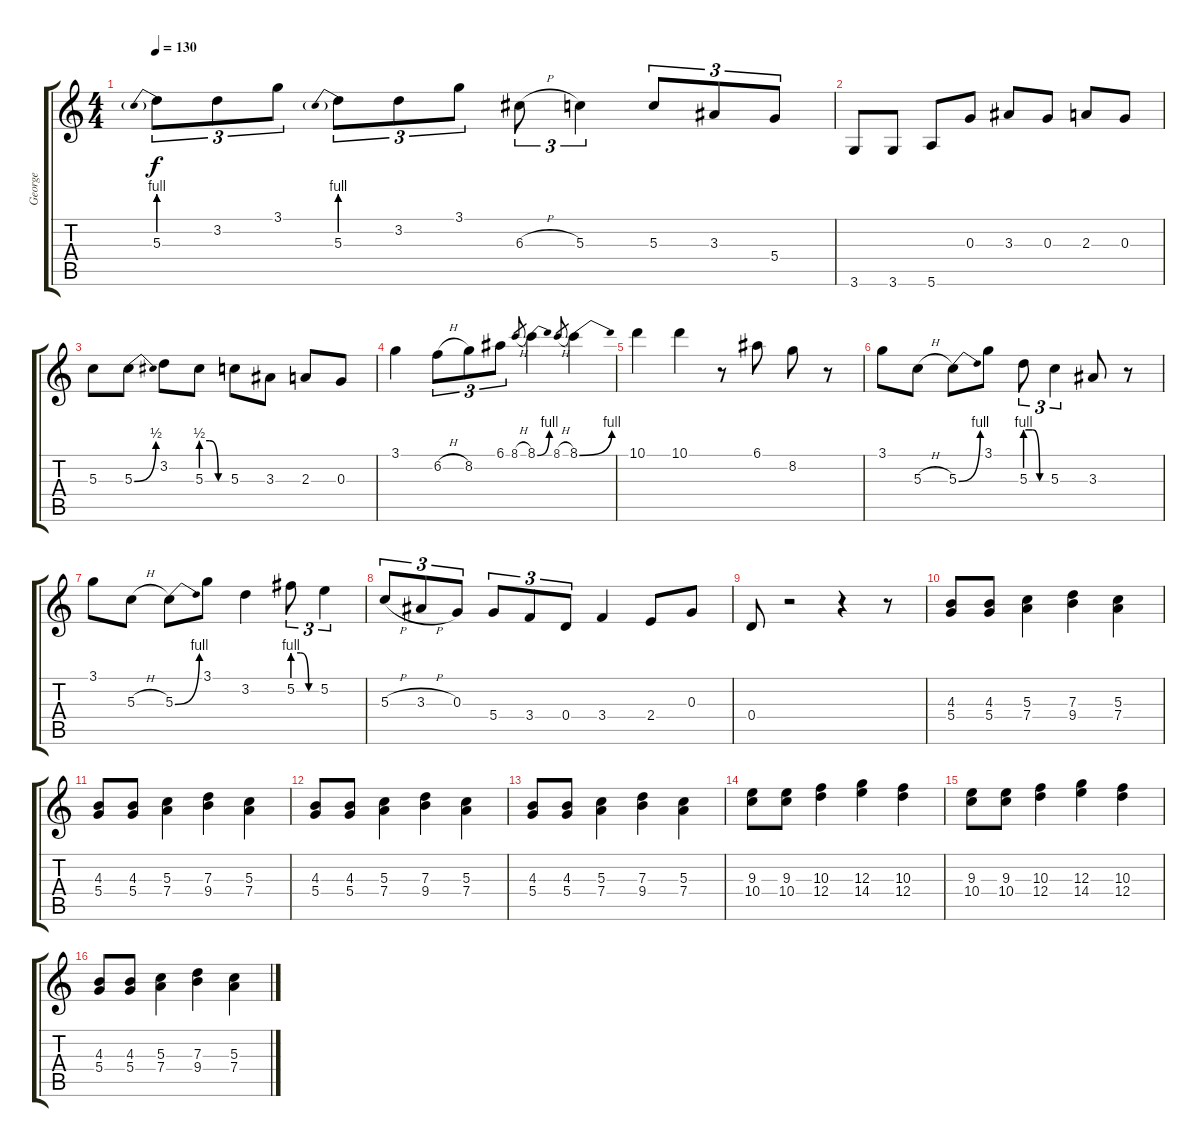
\track ("George" "George") {instrument electricguitarclean}
\staff {score tabs}
\tuning (E4 B3 G3 D3 A2 E2) {hide}
\ts (4 4)
\tempo 130
\clef g2
\ks c
5.3{be (prebend 0 4 60 4)}.8{tu (3 2) dy f} 3.2.8{tu (3 2)} 3.1.8{tu (3 2)} 5.3{be (prebend 0 4 60 4)}.8{tu (3 2)} 3.2.8{tu (3 2)} 3.1.8{tu (3 2)} 6.3{h}.8{tu (3 2)} 5.3.4{tu (3 2)} 5.3.8{tu (3 2)} 3.3.8{tu (3 2)} 5.4.8{tu (3 2)} |
3.6.8 3.6.8 5.6.8 0.3.8 3.3.8 0.3.8 2.3.8 0.3.8 |
5.3.8 5.3{be (bend 0 0 60 2)}.8 3.2.8 5.3{be (custom 0 2 20 2 40 0 60 0)}.8 5.3.8 3.3.8 2.3.8 0.3.8 |
3.1.4 6.2{h}.8{tu (3 2)} 8.2.8{tu (3 2)} 6.1.8{tu (3 2)} 8.1{h}.8{gr} 8.1{be (bend 0 0 60 4)}.4 8.1{h}.8{gr} 8.1{be (bend 0 0 60 4)}.4 |
10.1.4 10.1.4 r.8 6.1.8 8.2.8 r.8 |
3.1.8 5.3{h}.8 5.3{be (bend 0 0 60 4)}.8 3.1.8 5.3{be (custom 0 4 20 4 40 0 60 0)}.8{tu (3 2)} 5.3.4{tu (3 2)} 3.3.8 r.8 |
3.1.8 5.3{h}.8 5.3{be (bend 0 0 60 4)}.8 3.1.8 3.2.4 5.2{be (custom 0 4 20 4 40 0 60 0)}.8{tu (3 2)} 5.2.4{tu (3 2)} |
5.3{h}.8{tu (3 2)} 3.3{h}.8{tu (3 2)} 0.3.8{tu (3 2)} 5.4.8{tu (3 2)} 3.4.8{tu (3 2)} 0.4.8{tu (3 2)} 3.4.4 2.4.8 0.3.8 |
0.4.8 r.2 r.4 r.8 |
(4.3 5.4).8 (4.3 5.4).8 (5.3 7.4).4 (7.3 9.4).4 (5.3 7.4).4 |
(4.3 5.4).8 (4.3 5.4).8 (5.3 7.4).4 (7.3 9.4).4 (5.3 7.4).4 |
(4.3 5.4).8 (4.3 5.4).8 (5.3 7.4).4 (7.3 9.4).4 (5.3 7.4).4 |
(4.3 5.4).8 (4.3 5.4).8 (5.3 7.4).4 (7.3 9.4).4 (5.3 7.4).4 |
(9.3 10.4).8 (9.3 10.4).8 (10.3 12.4).4 (12.3 14.4).4 (10.3 12.4).4 |
(9.3 10.4).8 (9.3 10.4).8 (10.3 12.4).4 (12.3 14.4).4 (10.3 12.4).4 |
(4.3 5.4).8 (4.3 5.4).8 (5.3 7.4).4 (7.3 9.4).4 (5.3 7.4).4
